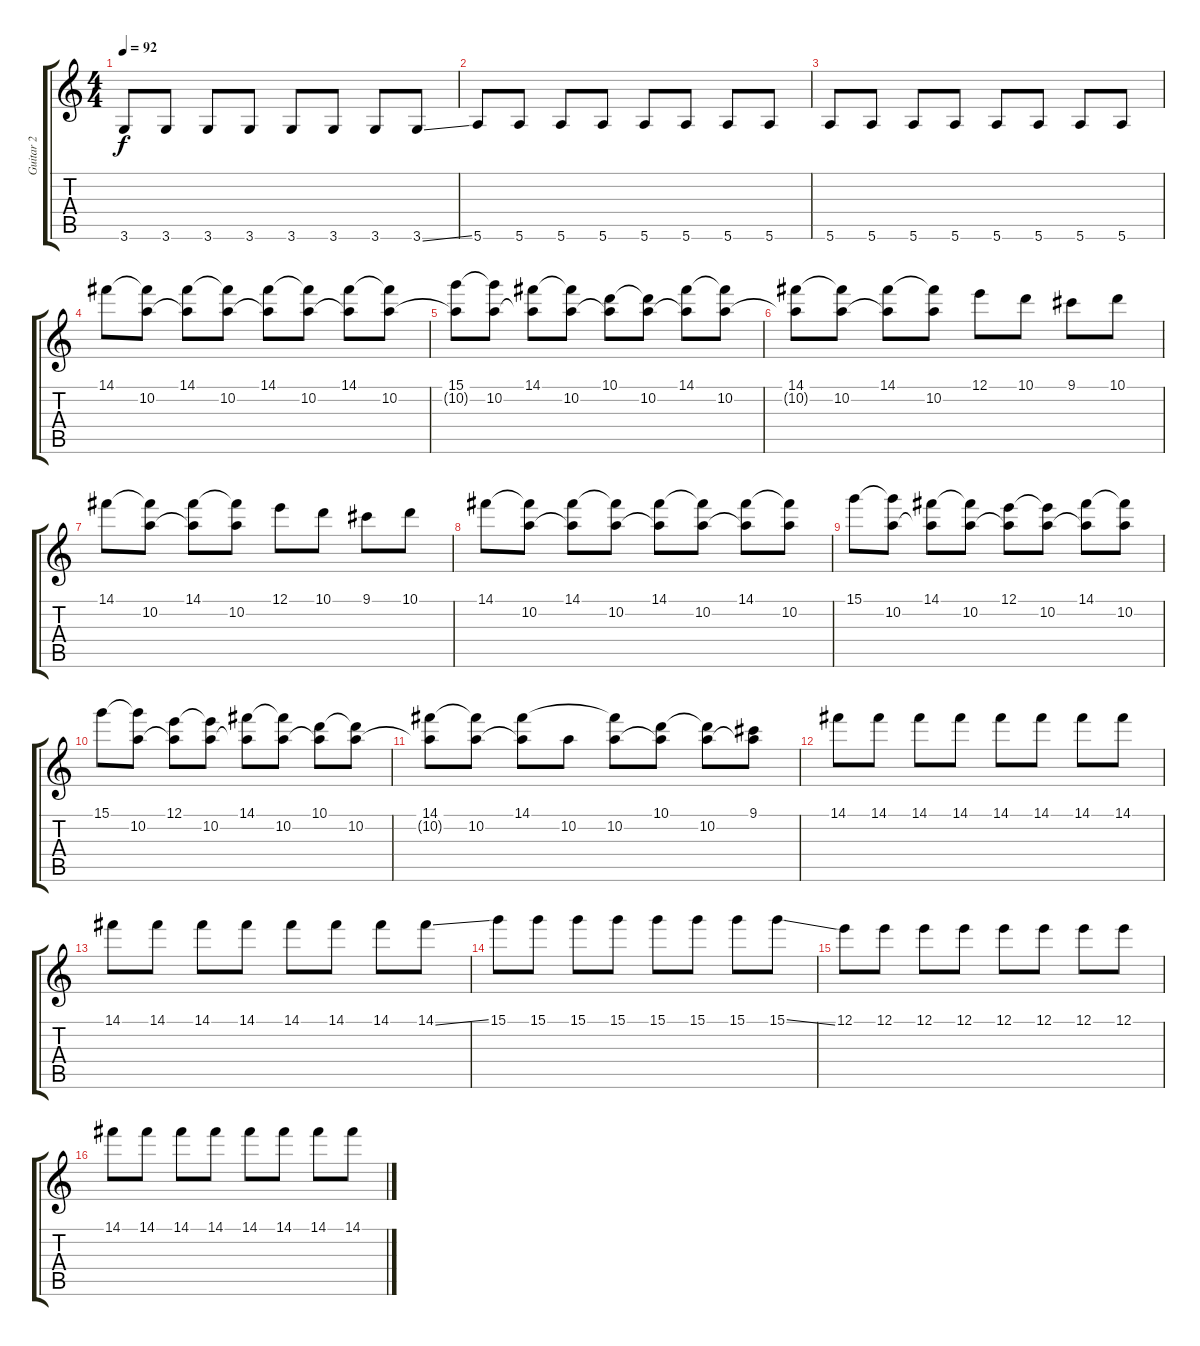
\track ("Guitar 2" "Guitar 2") {instrument electricguitarclean}
\staff {score tabs}
\tuning (E4 B3 G3 D3 A2 E2) {hide}
\ts (4 4)
\tempo 92
\clef g2
\ks c
3.6.8{dy f} 3.6.8 3.6.8 3.6.8 3.6.8 3.6.8 3.6.8 3.6{ss}.8 |
5.6.8 5.6.8 5.6.8 5.6.8 5.6.8 5.6.8 5.6.8 5.6.8 |
5.6.8 5.6.8 5.6.8 5.6.8 5.6.8 5.6.8 5.6.8 5.6.8 |
14.1.8{volume 9 instrument overdrivenguitar} (14.1{t} 10.2).8 (14.1 10.2{t}).8 (14.1{t} 10.2).8 (14.1 10.2{t}).8 (14.1{t} 10.2).8 (14.1 10.2{t}).8 (14.1{t} 10.2).8 |
(15.1 10.2{t}).8 (15.1{t} 10.2).8 (14.1 10.2{t}).8 (14.1{t} 10.2).8 (10.1 10.2{t}).8 (10.1{t} 10.2).8 (14.1 10.2{t}).8 (14.1{t} 10.2).8 |
(14.1 10.2{t}).8 (14.1{t} 10.2).8 (14.1 10.2{t}).8 (14.1{t} 10.2).8 12.1.8 10.1.8 9.1.8 10.1.8 |
14.1.8 (14.1{t} 10.2).8 (14.1 10.2{t}).8 (14.1{t} 10.2).8 12.1.8 10.1.8 9.1.8 10.1.8 |
14.1.8 (14.1{t} 10.2).8 (14.1 10.2{t}).8 (14.1{t} 10.2).8 (14.1 10.2{t}).8 (14.1{t} 10.2).8 (14.1 10.2{t}).8 (14.1{t} 10.2).8 |
15.1.8 (15.1{t} 10.2).8 (14.1 10.2{t}).8 (14.1{t} 10.2).8 (12.1 10.2{t}).8 (12.1{t} 10.2).8 (14.1 10.2{t}).8 (14.1{t} 10.2).8 |
15.1.8 (15.1{t} 10.2).8 (12.1 10.2{t}).8 (12.1{t} 10.2).8 (14.1 10.2{t}).8 (14.1{t} 10.2).8 (10.1 10.2{t}).8 (10.1{t} 10.2).8 |
(14.1 10.2{t}).8 (14.1{t} 10.2).8 (14.1 10.2{t}).8 10.2.8 (14.1{t} 10.2).8 (10.1 10.2{t}).8 (10.1{t} 10.2).8 (9.1 10.2{t}).8 |
14.1.8{volume 11 instrument overdrivenguitar} 14.1.8 14.1.8 14.1.8 14.1.8 14.1.8 14.1.8 14.1.8 |
14.1.8 14.1.8 14.1.8 14.1.8 14.1.8 14.1.8 14.1.8 14.1{ss}.8 |
15.1.8 15.1.8 15.1.8 15.1.8 15.1.8 15.1.8 15.1.8 15.1{ss}.8 |
12.1.8 12.1.8 12.1.8 12.1.8 12.1.8 12.1.8 12.1.8 12.1.8 |
14.1.8 14.1.8 14.1.8 14.1.8 14.1.8 14.1.8 14.1.8 14.1.8
